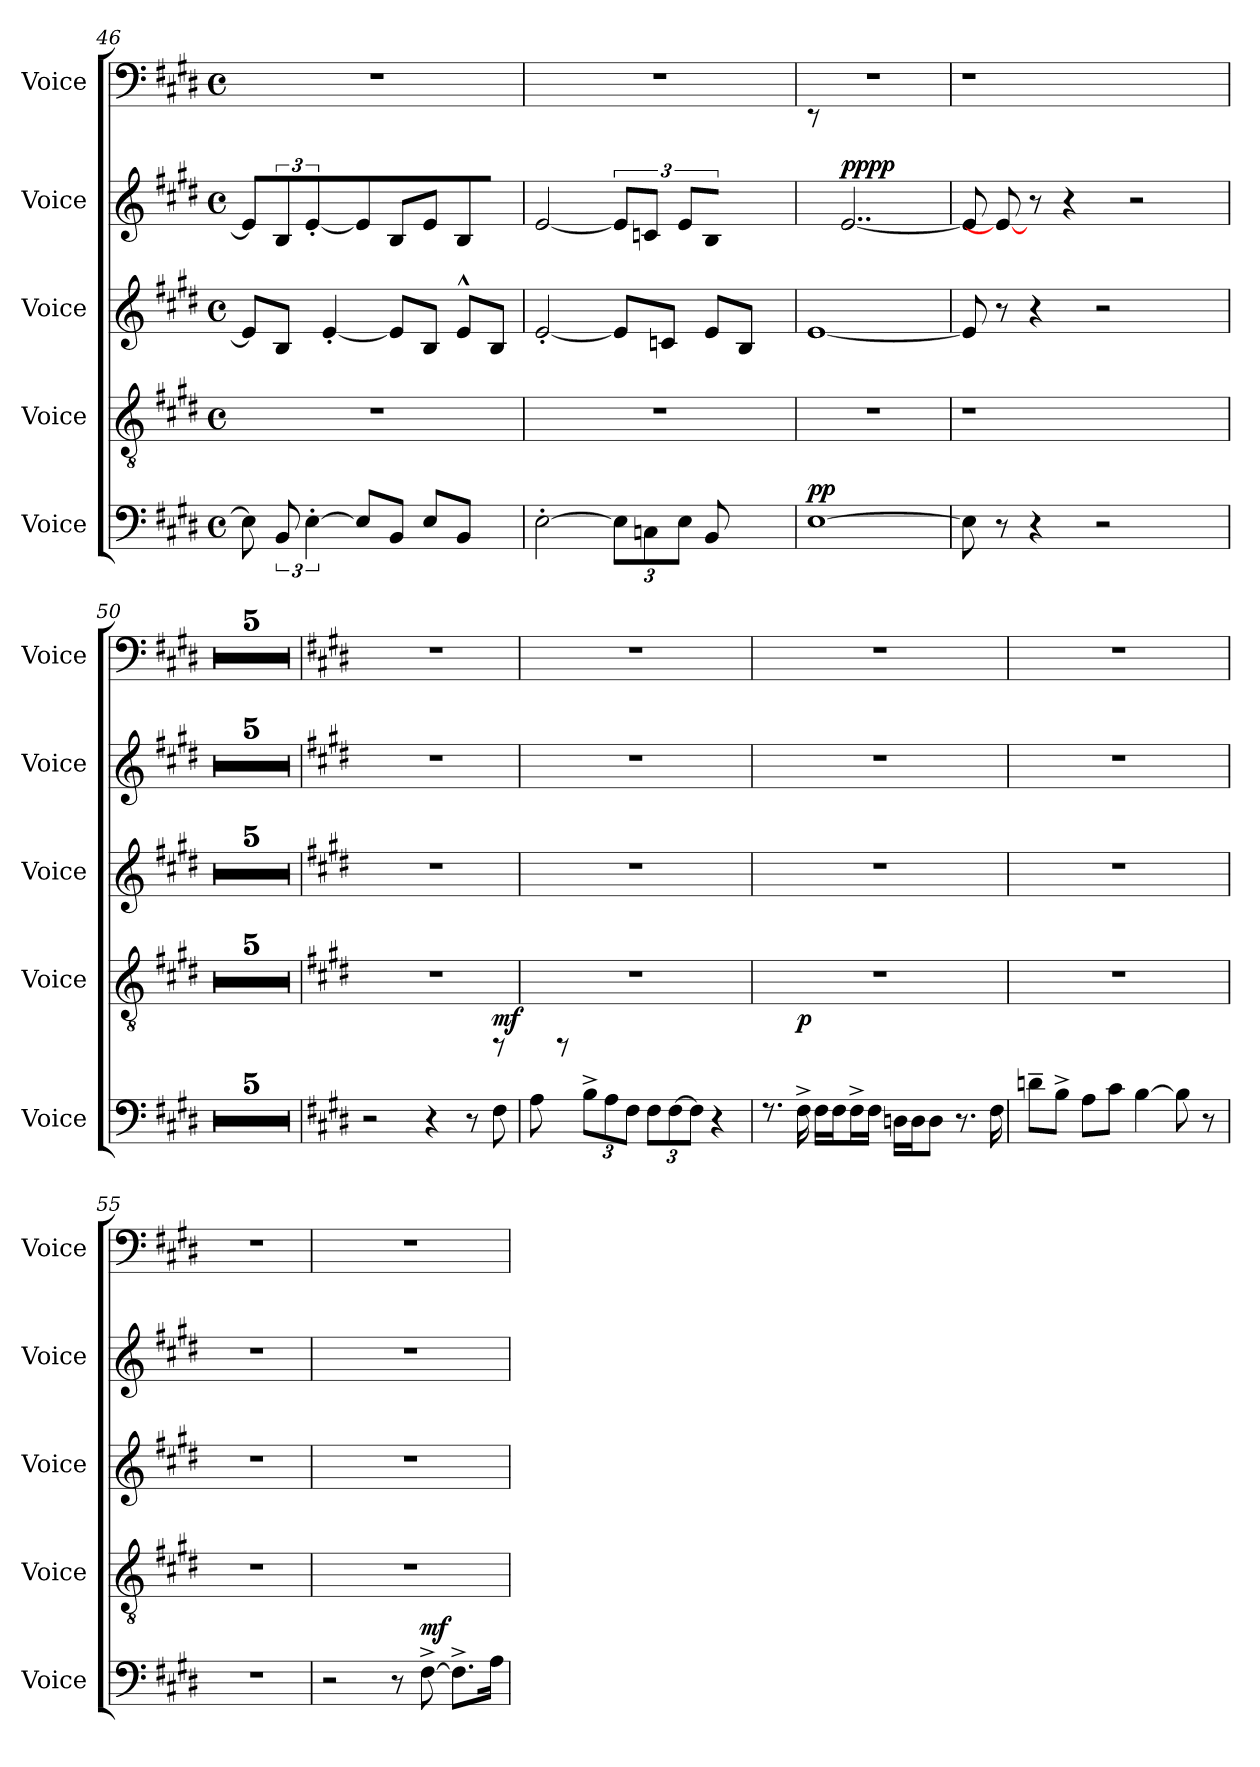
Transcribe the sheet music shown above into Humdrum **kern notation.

**kern	**dynam	**kern	**kern	**kern	**dynam	**kern
*part5	*part5	*part4	*part3	*part2	*part2	*part1
*staff5	*staff5	*staff4	*staff3	*staff2	*staff2	*staff1
*I"Voice	*	*I"Voice	*I"Voice	*I"Voice	*	*I"Voice
*I'Voice	*	*I'Voice	*I'Voice	*I'Voice	*	*I'Voice
!!LO:LB:g=z
*clefF4	*	*clefGv2	*clefG2	*clefG2	*	*clefF4
*k[f#c#g#d#]	*	*k[f#c#g#d#]	*k[f#c#g#d#]	*k[f#c#g#d#]	*	*k[f#c#g#d#]
*M4/4	*	*M4/4	*M4/4	*M4/4	*	*M4/4
*met(c)	*	*met(c)	*met(c)	*met(c)	*	*met(c)
=46	=46	=46	=46	=46	=46	=46
8E\]	.	1rd	8e/L]	8e/L]	.	1r
12BB/	.	.	8B/J	12B/J	.	.
[>6E'<\	.	.	.	[<6e'<'</	.	.
.	.	.	[<4e'</	.	.	.
8E/L]	.	.	.	8e/]	.	.
8BB/J	.	.	8e/L]	8B/L	.	.
8E/L	.	.	8B/J	8e/J	.	.
8BB/J	.	.	8e^^>/L	8B/	.	.
8ryy	.	.	8B/J	8ryy	.	.
=47	=47	=47	=47	=47	=47	=47
[>2E'<\	.	1rd	[<2e'>/	[<2e/	.	1r
12E\L]	.	.	8e/L]	12e/L]	.	.
12Cn\	.	.	.	12cn/J	.	.
.	.	.	8cn/J	.	.	.
12E\J	.	.	.	12e/L	.	.
8BB/	.	.	8e/L	8B/J	.	.
8ryy	.	.	8B/J	8ryy	.	.
=48	=48	=48	=48	=48	=48	=48
!	!LO:DY:a	!	!	!	!	!
[>1E	pp	1rd	[<1e	8rcccc	.	1r
!	!	!	!	!	!LO:DY:b	!
!	!	!	!	!	!LO:DY:n=1:a	!
.	.	.	.	[<2..e	pp pp	.
=49	=49	=49	=49	=49	=49	=49
8E\]	.	1rd	8e/]	8e/]	.	1r
8r	.	.	8r	8e_	.	.
4r	.	.	4r	8r	.	.
.	.	.	.	4r	.	.
2rE	.	.	2rcc	.	.	.
.	.	.	.	2rcc	.	.
8ryy	.	8ryy	8ryy	.	.	8ryy
!!LO:LB:g=z
=50	=50	=50	=50	=50	=50	=50
1ryy	.	1ryy	1ryy	1ryy	.	1ryy
=51	=51	=51	=51	=51	=51	=51
1ryy	.	1ryy	1ryy	1ryy	.	1ryy
=52	=52	=52	=52	=52	=52	=52
1ryy	.	1ryy	1ryy	1ryy	.	1ryy
=53	=53	=53	=53	=53	=53	=53
1ryy	.	1ryy	1ryy	1ryy	.	1ryy
=54	=54	=54	=54	=54	=54	=54
1ryy	.	1ryy	1ryy	1ryy	.	1ryy
!!LO:PB:g=z
=51	=51	=51	=51	=51	=51	=51
*k[f#c#g#d#]	*	*k[f#c#g#d#]	*k[f#c#g#d#]	*k[f#c#g#d#]	*	*k[f#c#g#d#]
*^	*	*	*	*	*	*
2rE	2..ryy	.	1r	1r	1r	.	1r
4r	.	.	.	.	.	.	.
8r	.	.	.	.	.	.	.
!	!	!LO:DY:a	!	!	!	!	!
8rdd	8F#\	mf	.	.	.	.	.
*v	*v	*	*	*	*	*	*
=52	=52	=52	=52	=52	=52	=52
8A\	.	1r	1r	1r	.	1r
8rdd	.	.	.	.	.	.
12B^<\L	.	.	.	.	.	.
12A\	.	.	.	.	.	.
12F#\J	.	.	.	.	.	.
12F#\L	.	.	.	.	.	.
[<12F#\	.	.	.	.	.	.
12F#\J]	.	.	.	.	.	.
4r	.	.	.	.	.	.
=53	=53	=53	=53	=53	=53	=53
8.rE	.	1r	1r	1r	.	1r
!	!LO:DY:a	!	!	!	!	!
16F#^<\	p	.	.	.	.	.
16F#\LL	.	.	.	.	.	.
16F#\J	.	.	.	.	.	.
16F#^<\L	.	.	.	.	.	.
16F#\JJ	.	.	.	.	.	.
16Dn\LL	.	.	.	.	.	.
16D\J	.	.	.	.	.	.
8D\J	.	.	.	.	.	.
8.r	.	.	.	.	.	.
16F#\	.	.	.	.	.	.
!!LO:LB:g=z
=54	=54	=54	=54	=54	=54	=54
8dn~>\L	.	1r	1r	1r	.	1r
8B^<\J	.	.	.	.	.	.
8A\L	.	.	.	.	.	.
8c#\J	.	.	.	.	.	.
[>4B\	.	.	.	.	.	.
8B\]	.	.	.	.	.	.
8r	.	.	.	.	.	.
=55	=55	=55	=55	=55	=55	=55
1r	.	1r	1r	1r	.	1r
=56	=56	=56	=56	=56	=56	=56
2rE	.	1r	1r	1r	.	1r
8r	.	.	.	.	.	.
!	!LO:DY:a	!	!	!	!	!
[<8F#^<\	mf	.	.	.	.	.
8.F#^<\L]	.	.	.	.	.	.
16A\Jk	.	.	.	.	.	.
=	=	=	=	=	=	=
*-	*-	*-	*-	*-	*-	*-
